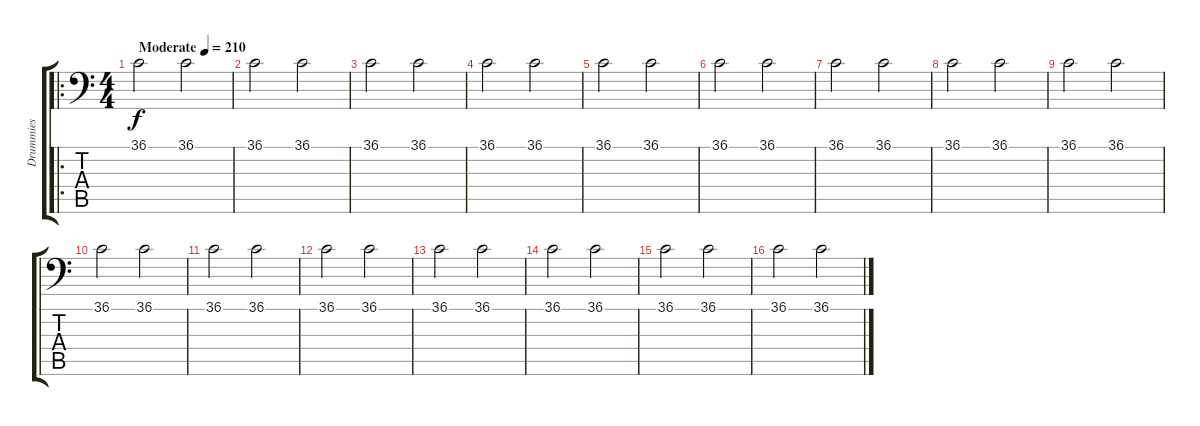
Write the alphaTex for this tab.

\track ("Drummies" "Drummies") {instrument acousticgrandpiano}
\staff {score tabs}
\tuning (C-1 C-1 C-1 C-1 C-1 C-1) {hide}
\ro
\ts (4 4)
\tempo (210 "Moderate")
\clef f4
\ks c
36.1.2{dy f instrument acousticgrandpiano} 36.1.2 |
36.1.2 36.1.2 |
36.1.2 36.1.2 |
36.1.2 36.1.2 |
36.1.2 36.1.2 |
36.1.2 36.1.2 |
36.1.2 36.1.2 |
36.1.2 36.1.2 |
36.1.2 36.1.2 |
36.1.2 36.1.2 |
36.1.2 36.1.2 |
36.1.2 36.1.2 |
36.1.2 36.1.2 |
36.1.2 36.1.2 |
36.1.2 36.1.2 |
36.1.2 36.1.2
